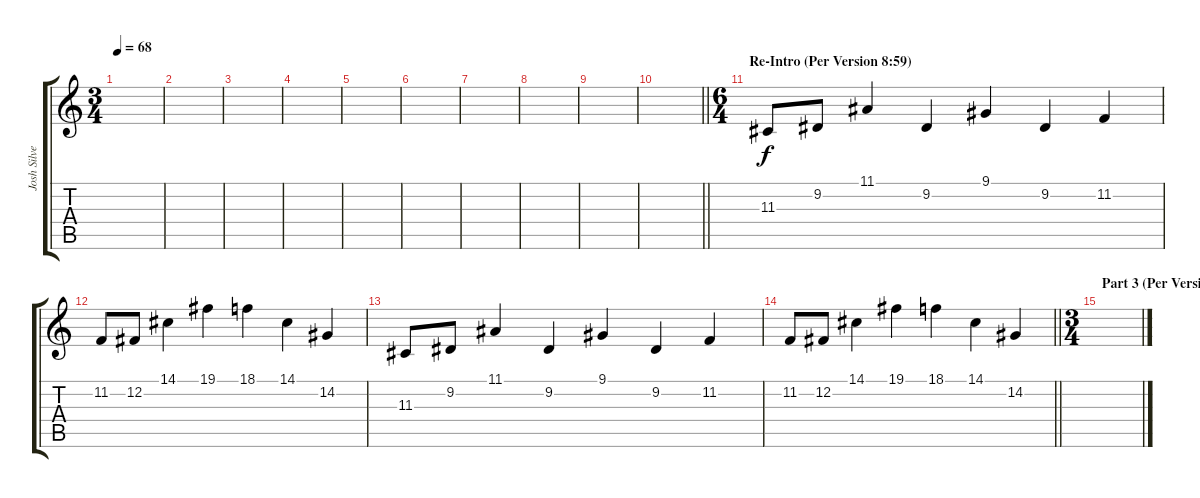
\track ("Josh Silver" "Josh Silve") {instrument electricgrandpiano}
\staff {score tabs}
\tuning (B3 Gb3 D3 A2 E2 B1) {hide}
\ts (3 4)
\tempo 68
\clef g2
\ks c
|
|
|
|
|
|
|
|
|
\barLineRight lightlight
|
\ts (6 4)
\section ("" "Re-Intro (Per Version 8:59)")
11.3.8 9.2.8 11.1.4 9.2.4 9.1.4 9.2.4 11.2.4 |
11.2.8 12.2.8 14.1.4 19.1.4 18.1.4 14.1.4 14.2.4 |
11.3.8 9.2.8 11.1.4 9.2.4 9.1.4 9.2.4 11.2.4 |
\barLineRight lightlight
11.2.8 12.2.8 14.1.4 19.1.4 18.1.4 14.1.4 14.2.4 |
\ts (3 4)
\section ("" "Part 3 (Per Version 10:04)")
